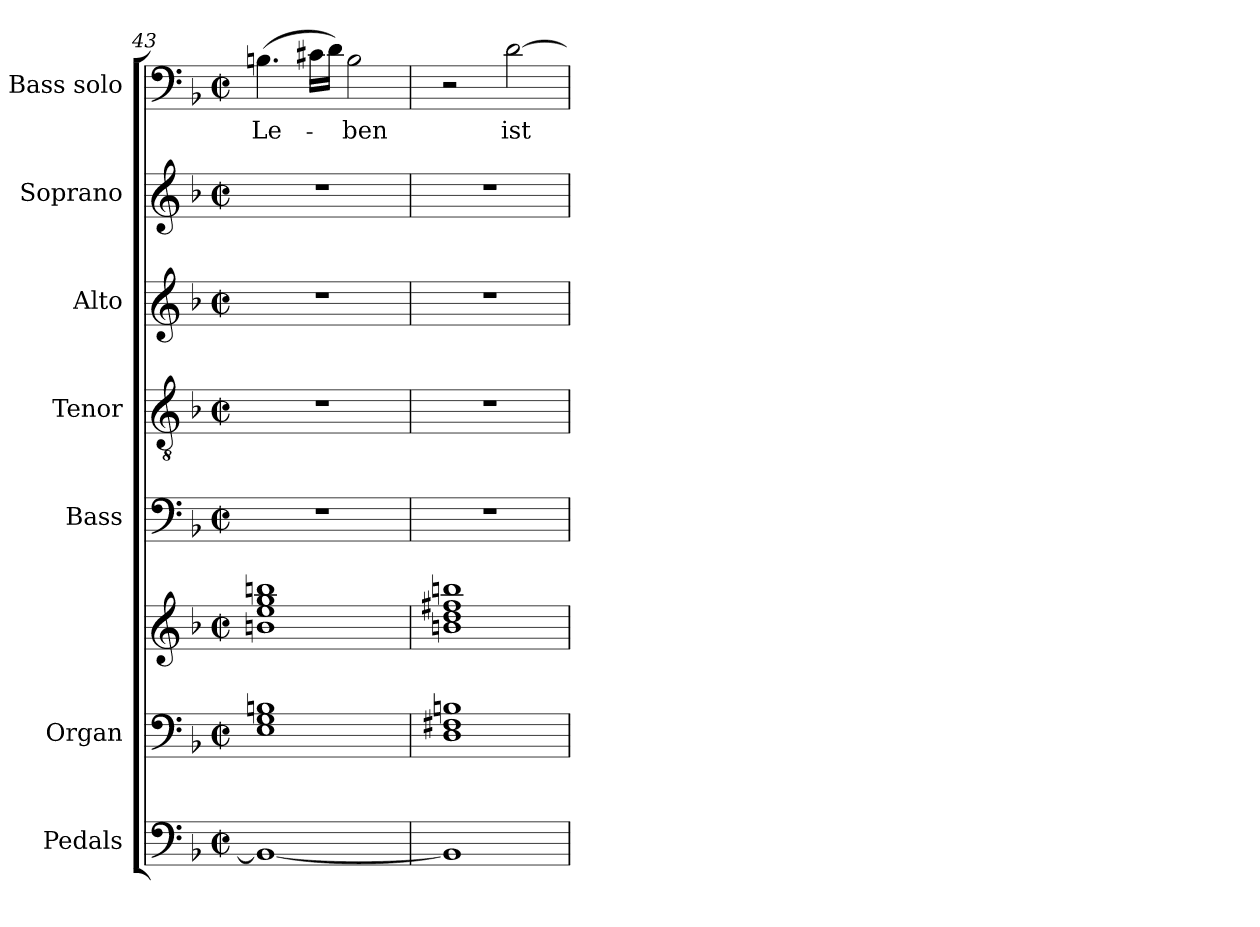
**kern	**kern	**kern	**kern	**kern	**kern	**kern	**kern	**text
*part7	*part6	*part6	*part5	*part4	*part3	*part2	*part1	*part1
*staff8	*staff7	*staff6	*staff5	*staff4	*staff3	*staff2	*staff1	*staff1
*I"Pedals	*I"Organ	*	*I"Bass	*I"Tenor	*I"Alto	*I"Soprano	*I"Bass solo	*
*I'Ped.	*I'Org.	*	*I'B.	*I'T.	*I'A.	*I'S.	*	*
*clefF4	*clefF4	*clefG2	*clefF4	*clefGv2	*clefG2	*clefG2	*clefF4	*
*	*	*	*	*ITrd7c12	*	*	*	*
*k[b-]	*k[b-]	*k[b-]	*k[b-]	*k[b-]	*k[b-]	*k[b-]	*k[b-]	*
*d:	*d:	*d:	*d:	*d:	*d:	*d:	*d:	*
*M2/2	*M2/2	*M2/2	*M2/2	*M2/2	*M2/2	*M2/2	*M2/2	*
*met(c|)	*met(c|)	*met(c|)	*met(c|)	*met(c|)	*met(c|)	*met(c|)	*met(c|)	*
=43	=43	=43	=43	=43	=43	=43	=43	=43
!	!	!	!	!	!	!	!	!LO:LY:b:color=#000000
1BBni_	1Ei 1Gi 1Bni	1bni 1eei 1ggi 1bbni	1r	1r	1r	1r	(4.Bni\	Le-
.	.	.	.	.	.	.	16c#Xi\LL	.
.	.	.	.	.	.	.	16di\JJ)	.
!	!	!	!	!	!	!	!	!LO:LY:b:color=#000000
.	.	.	.	.	.	.	2Bi\	-ben
=44	=44	=44	=44	=44	=44	=44	=44	=44
1BBi]	1Di 1F#Xi 1Bni	1bni 1ddi 1ff#Xi 1bbni	1r	1r	1r	1r	2r	.
!	!	!	!	!	!	!	!	!LO:LY:b:color=#000000
.	.	.	.	.	.	.	[2di\	ist
=	=	=	=	=	=	=	=	=
*-	*-	*-	*-	*-	*-	*-	*-	*-
